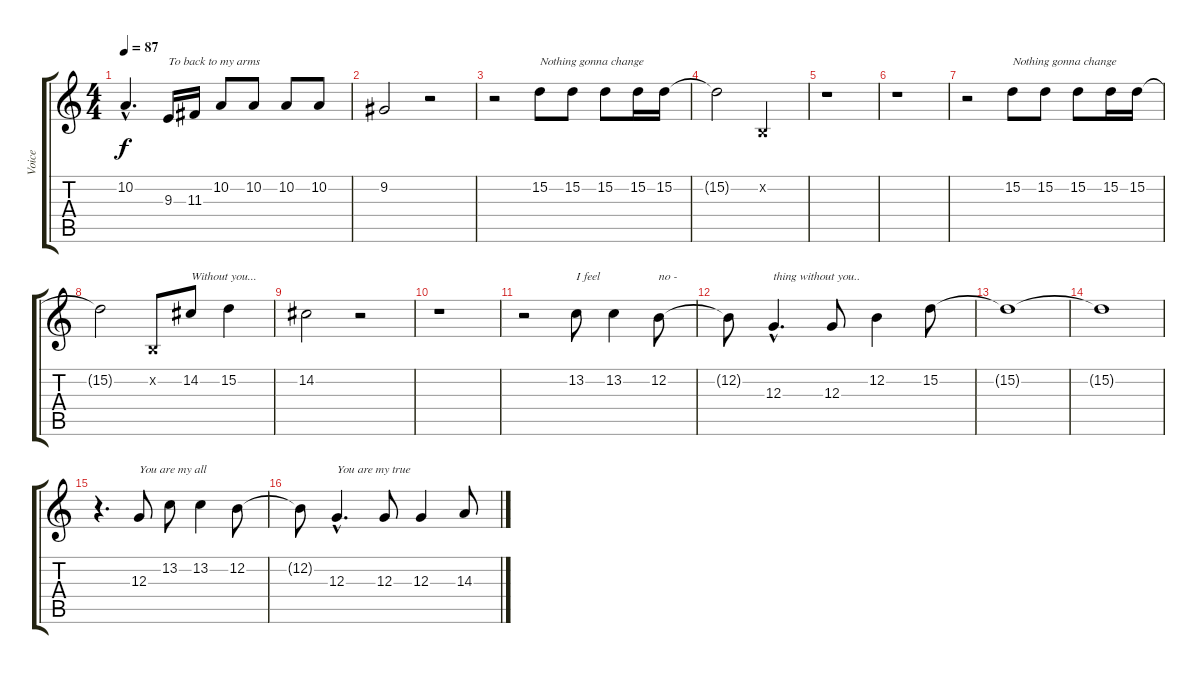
\track ("Voice" "Voice") {instrument clarinet}
\staff {score tabs}
\tuning (E4 B3 G3 D3 A2 E2) {hide}
\ts (4 4)
\tempo 87
\clef g2
\ks c
10.2{hac}.4{d dy f} 9.3.16{txt "To back to my arms"} 11.3.16 10.2.8 10.2.8 10.2.8 10.2.8 |
9.2.2 r.2 |
r.2 15.2.8{txt "Nothing gonna change"} 15.2.8 15.2.8 15.2.16 15.2.16 |
15.2{t}.2 0.2{x}.2 |
r.1 |
r.1 |
r.2 15.2.8{txt "Nothing gonna change"} 15.2.8 15.2.8 15.2.16 15.2.16 |
15.2{t}.2 0.2{x}.8 14.2.8{txt "Without you..."} 15.2.4 |
14.2.2 r.2 |
r.1 |
r.2 13.2.8{txt "I feel"} 13.2.4 12.2.8{txt "no -"} |
12.2{t}.8 12.3{hac}.4{d txt "thing without you.."} 12.3.8 12.2.4 15.2.8 |
15.2{t}.1 |
15.2{t}.1 |
r.4{d} 12.3.8{txt "You are my all"} 13.2.8 13.2.4 12.2.8 |
12.2{t}.8 12.3{hac}.4{d txt "You are my true"} 12.3.8 12.3.4 14.3.8
